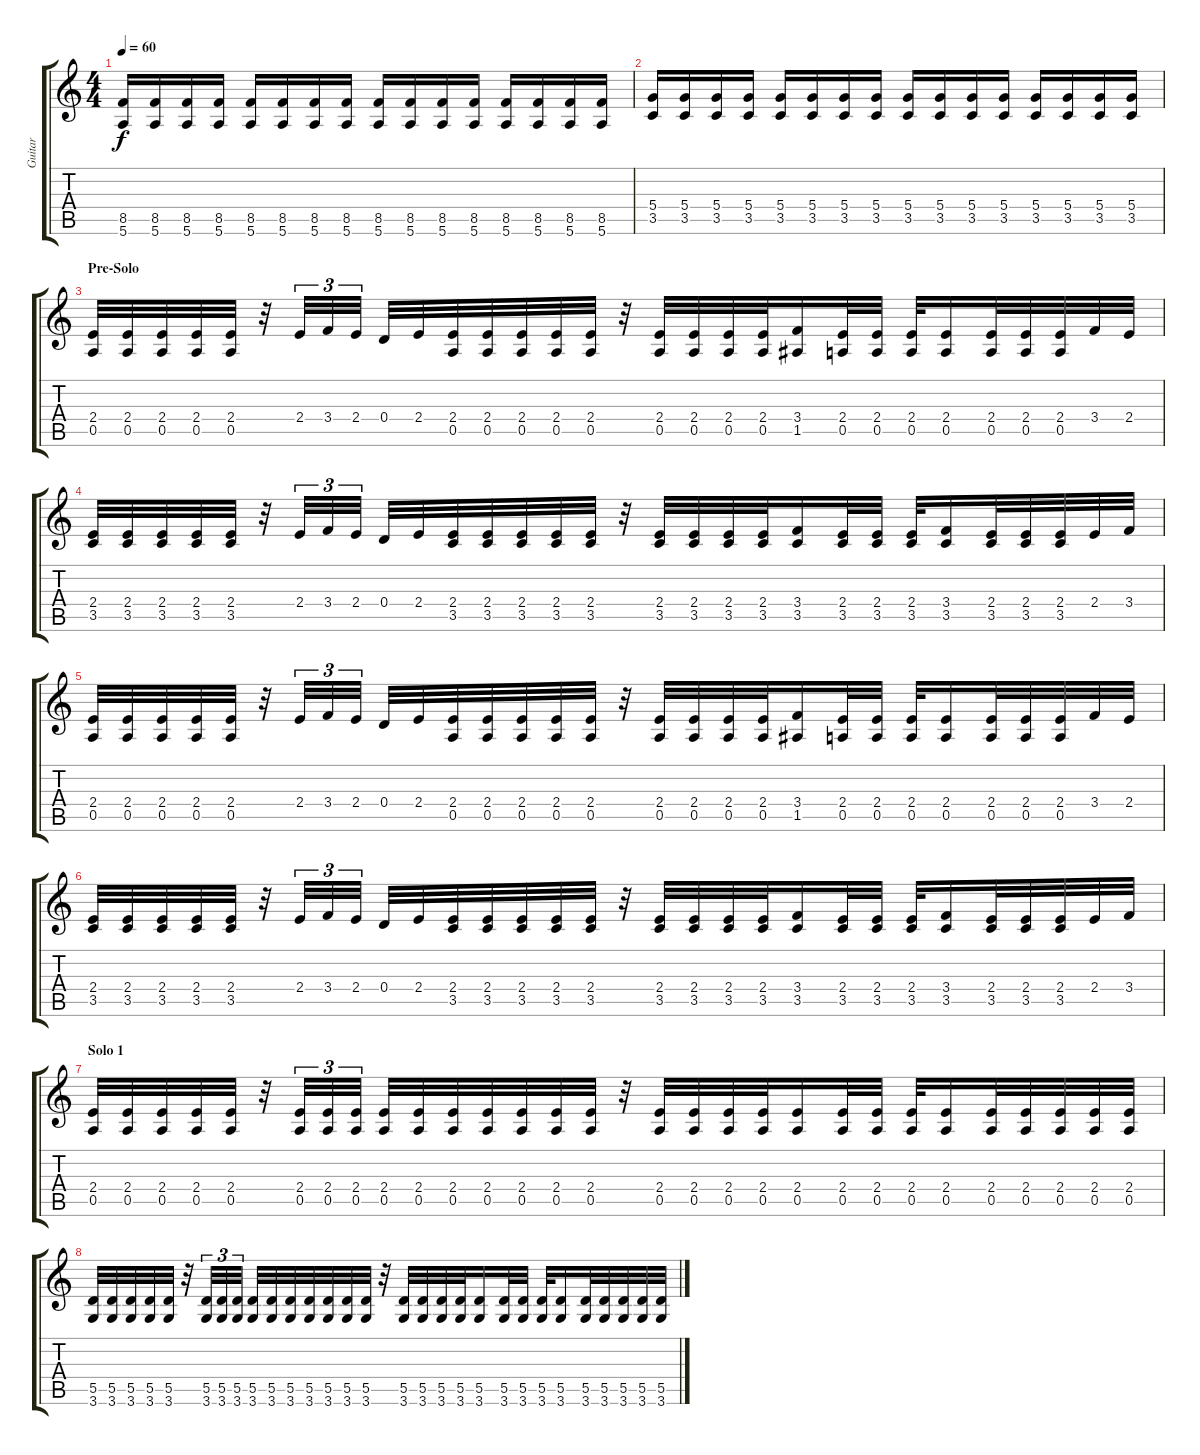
\track ("Guitar" "Guitar") {instrument overdrivenguitar}
\staff {score tabs}
\tuning (E4 B3 G3 D3 A2 E2) {hide}
\ts (4 4)
\tempo 60
\clef g2
\ks c
(8.5 5.6).16{dy f} (8.5 5.6).16 (8.5 5.6).16 (8.5 5.6).16 (8.5 5.6).16 (8.5 5.6).16 (8.5 5.6).16 (8.5 5.6).16 (8.5 5.6).16 (8.5 5.6).16 (8.5 5.6).16 (8.5 5.6).16 (8.5 5.6).16 (8.5 5.6).16 (8.5 5.6).16 (8.5 5.6).16 |
(5.4 3.5).16 (5.4 3.5).16 (5.4 3.5).16 (5.4 3.5).16 (5.4 3.5).16 (5.4 3.5).16 (5.4 3.5).16 (5.4 3.5).16 (5.4 3.5).16 (5.4 3.5).16 (5.4 3.5).16 (5.4 3.5).16 (5.4 3.5).16 (5.4 3.5).16 (5.4 3.5).16 (5.4 3.5).16 |
\section ("" "Pre-Solo")
(2.4 0.5).32 (2.4 0.5).32 (2.4 0.5).32 (2.4 0.5).32 (2.4 0.5).32 r.32 2.4.32{tu (3 2)} 3.4.32{tu (3 2)} 2.4.32{tu (3 2)} 0.4.32 2.4.32 (2.4 0.5).32 (2.4 0.5).32 (2.4 0.5).32 (2.4 0.5).32 (2.4 0.5).32 r.32 (2.4 0.5).32 (2.4 0.5).32 (2.4 0.5).32 (2.4 0.5).32 (3.4 1.5).16 (2.4 0.5).32 (2.4 0.5).32 (2.4 0.5).32 (2.4 0.5).16 (2.4 0.5).32 (2.4 0.5).32 (2.4 0.5).32 3.4.32 2.4.32 |
(2.4 3.5).32 (2.4 3.5).32 (2.4 3.5).32 (2.4 3.5).32 (2.4 3.5).32 r.32 2.4.32{tu (3 2)} 3.4.32{tu (3 2)} 2.4.32{tu (3 2)} 0.4.32 2.4.32 (2.4 3.5).32 (2.4 3.5).32 (2.4 3.5).32 (2.4 3.5).32 (2.4 3.5).32 r.32 (2.4 3.5).32 (2.4 3.5).32 (2.4 3.5).32 (2.4 3.5).32 (3.4 3.5).16 (2.4 3.5).32 (2.4 3.5).32 (2.4 3.5).32 (3.4 3.5).16 (2.4 3.5).32 (2.4 3.5).32 (2.4 3.5).32 2.4.32 3.4.32 |
(2.4 0.5).32 (2.4 0.5).32 (2.4 0.5).32 (2.4 0.5).32 (2.4 0.5).32 r.32 2.4.32{tu (3 2)} 3.4.32{tu (3 2)} 2.4.32{tu (3 2)} 0.4.32 2.4.32 (2.4 0.5).32 (2.4 0.5).32 (2.4 0.5).32 (2.4 0.5).32 (2.4 0.5).32 r.32 (2.4 0.5).32 (2.4 0.5).32 (2.4 0.5).32 (2.4 0.5).32 (3.4 1.5).16 (2.4 0.5).32 (2.4 0.5).32 (2.4 0.5).32 (2.4 0.5).16 (2.4 0.5).32 (2.4 0.5).32 (2.4 0.5).32 3.4.32 2.4.32 |
(2.4 3.5).32 (2.4 3.5).32 (2.4 3.5).32 (2.4 3.5).32 (2.4 3.5).32 r.32 2.4.32{tu (3 2)} 3.4.32{tu (3 2)} 2.4.32{tu (3 2)} 0.4.32 2.4.32 (2.4 3.5).32 (2.4 3.5).32 (2.4 3.5).32 (2.4 3.5).32 (2.4 3.5).32 r.32 (2.4 3.5).32 (2.4 3.5).32 (2.4 3.5).32 (2.4 3.5).32 (3.4 3.5).16 (2.4 3.5).32 (2.4 3.5).32 (2.4 3.5).32 (3.4 3.5).16 (2.4 3.5).32 (2.4 3.5).32 (2.4 3.5).32 2.4.32 3.4.32 |
\section ("" "Solo 1 ")
(2.4 0.5).32 (2.4 0.5).32 (2.4 0.5).32 (2.4 0.5).32 (2.4 0.5).32 r.32 (2.4 0.5).32{tu (3 2)} (2.4 0.5).32{tu (3 2)} (2.4 0.5).32{tu (3 2)} (2.4 0.5).32 (2.4 0.5).32 (2.4 0.5).32 (2.4 0.5).32 (2.4 0.5).32 (2.4 0.5).32 (2.4 0.5).32 r.32 (2.4 0.5).32 (2.4 0.5).32 (2.4 0.5).32 (2.4 0.5).32 (2.4 0.5).16 (2.4 0.5).32 (2.4 0.5).32 (2.4 0.5).32 (2.4 0.5).16 (2.4 0.5).32 (2.4 0.5).32 (2.4 0.5).32 (2.4 0.5).32 (2.4 0.5).32 |
(5.5 3.6).32 (5.5 3.6).32 (5.5 3.6).32 (5.5 3.6).32 (5.5 3.6).32 r.32 (5.5 3.6).32{tu (3 2)} (5.5 3.6).32{tu (3 2)} (5.5 3.6).32{tu (3 2)} (5.5 3.6).32 (5.5 3.6).32 (5.5 3.6).32 (5.5 3.6).32 (5.5 3.6).32 (5.5 3.6).32 (5.5 3.6).32 r.32 (5.5 3.6).32 (5.5 3.6).32 (5.5 3.6).32 (5.5 3.6).32 (5.5 3.6).16 (5.5 3.6).32 (5.5 3.6).32 (5.5 3.6).32 (5.5 3.6).16 (5.5 3.6).32 (5.5 3.6).32 (5.5 3.6).32 (5.5 3.6).32 (5.5 3.6).32
